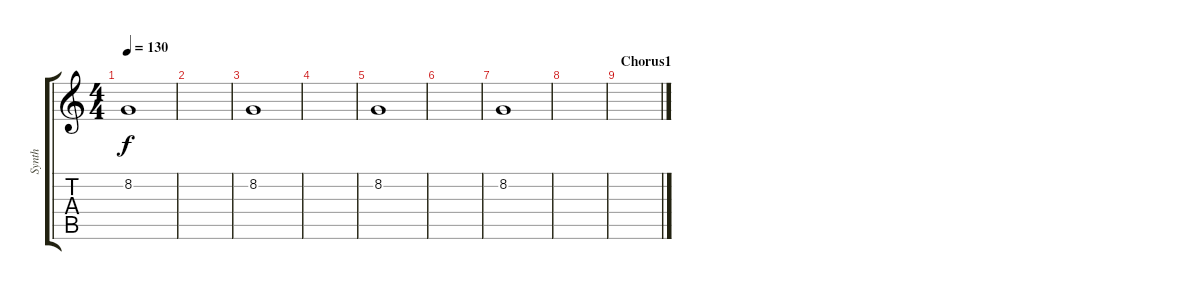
\track ("Synth" "Synth") {instrument lead3calliope}
\staff {score tabs}
\tuning (E4 B3 G3 D3 A2 E2) {hide}
\ts (4 4)
\tempo 130
\clef g2
\ks c
8.2.1{dy f volume 10 instrument lead3calliope} |
|
8.2.1 |
|
8.2.1 |
|
8.2.1 |
|
\section ("" "Chorus1")
